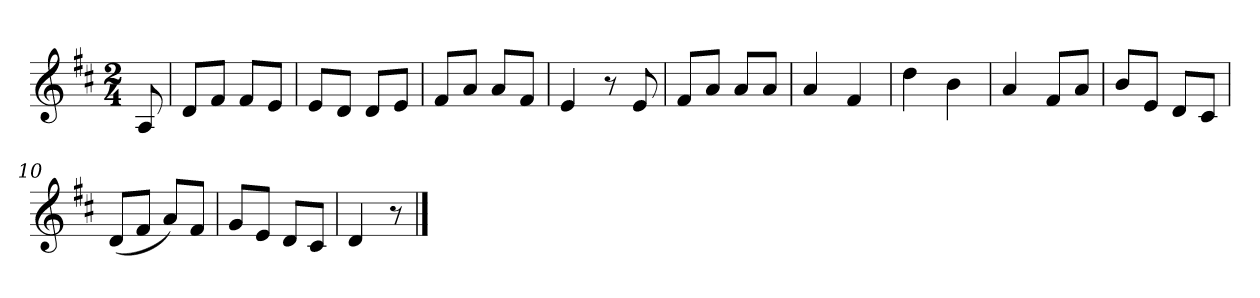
**kern
*part1
*staff1
*k[f#c#]
*M2/4
*MM120
=
8A
=1
8dL
8f#J
8f#L
8eJ
=2
8eL
8dJ
8dL
8eJ
=3
8f#L
8aJ
8aL
8f#J
=4
4e
8r
8e
=5
8f#L
8aJ
8aL
8aJ
=6
4a
4f#
=7
4dd
4b
=8
4a
8f#L
8aJ
=9
8bL
8eJ
8dL
8c#J
=10
(8dL
8f#J
8aL)
8f#J
=11
8gL
8eJ
8dL
8c#J
=12
4d
8r
==
*-
